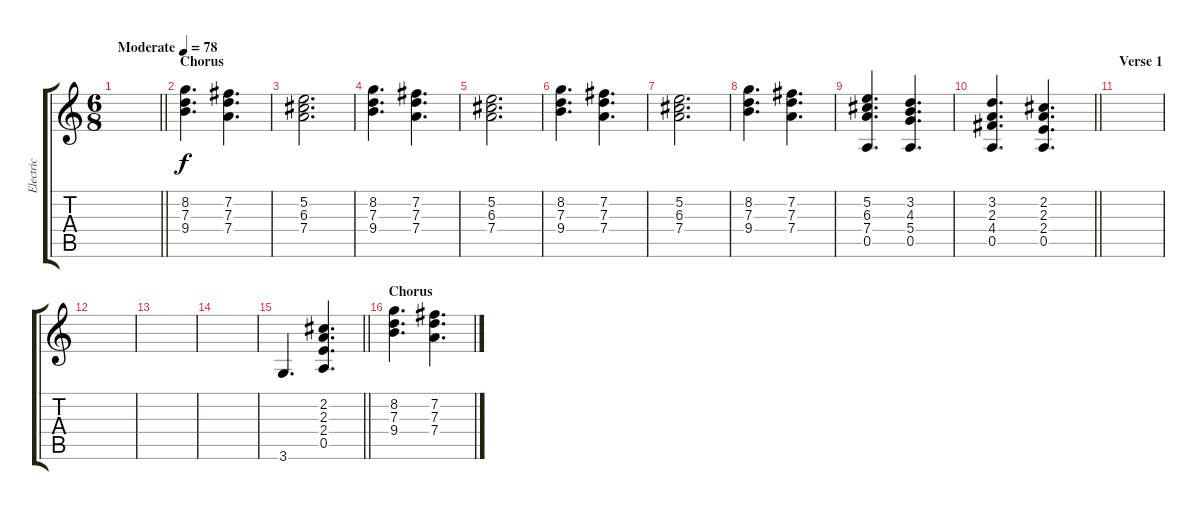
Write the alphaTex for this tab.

\track ("Electric" "Electric") {instrument overdrivenguitar}
\staff {score tabs}
\tuning (E4 B3 G3 D3 A2 E2) {hide}
\ts (6 8)
\tempo (78 "Moderate")
\clef g2
\barLineRight lightlight
\ks c
|
\section ("" "Chorus")
(8.2 7.3 9.4).4{d} (7.2 7.3 7.4).4{d} |
(5.2 6.3 7.4).2{d} |
(8.2 7.3 9.4).4{d} (7.2 7.3 7.4).4{d} |
(5.2 6.3 7.4).2{d} |
(8.2 7.3 9.4).4{d} (7.2 7.3 7.4).4{d} |
(5.2 6.3 7.4).2{d} |
(8.2 7.3 9.4).4{d} (7.2 7.3 7.4).4{d} |
(5.2 6.3 7.4 0.5).4{d} (3.2 4.3 5.4 0.5).4{d} |
\barLineRight lightlight
(3.2 2.3 4.4 0.5).4{d} (2.2 2.3 2.4 0.5).4{d} |
\section ("" "Verse 1")
|
|
|
|
\barLineRight lightlight
3.6.4{d} (2.2 2.3 2.4 0.5).4{d} |
\section ("" "Chorus")
(8.2 7.3 9.4).4{d} (7.2 7.3 7.4).4{d}
